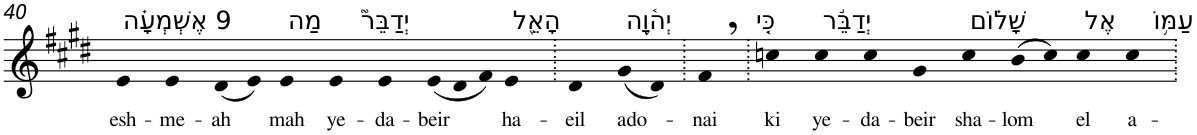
**kern	**text
*part1	*part1
*staff1	*staff1
*I"Piano	*
*I'Pno	*
!!LO:PB:g=z
*clefG2	*
*k[f#c#g#d#]	*
*E:	*
=40	=40
!LO:TX:a:t=9 אֶשְׁמְעָ֗ה	!
!	!LO:LY:b
4e	esh-
!	!LO:LY:b
4e	-me-
!	!LO:LY:b
(8d#	-ah
8e)	.
!LO:TX:a:t=מַה	!
!	!LO:LY:b
4e	mah
!LO:TX:a:t=יְדַבֵּר֮	!
!	!LO:LY:b
4e	ye-
!	!LO:LY:b
4e	-da-
*Xtuplet	*
!	!LO:LY:b
(12e	-beir
12d#	.
12f#)	.
!LO:TX:a:t=הָאֵ֪ל	!
!	!LO:LY:b
4e	ha-
=41.	=41.
!	!LO:LY:b
4d#	-eil
!LO:TX:a:t=יְה֫וָ֥ה	!
!	!LO:LY:b
(8g#	ado-
8d#)	.
=42.	=42.
!	!LO:LY:b
4f#,	-nai
=43.	=43.
!LO:TX:a:t=כִּ֤י	!
!	!LO:LY:b
4ccn	ki
!LO:TX:a:t=יְדַבֵּ֬ר	!
!	!LO:LY:b
4cc	ye-
!	!LO:LY:b
4cc	-da-
!	!LO:LY:b
4g#	-beir
!LO:TX:a:t=שָׁל֗וֹם	!
!	!LO:LY:b
4cc	sha-
!	!LO:LY:b
(8b	-lom
8cc)	.
!LO:TX:a:t=אֶל	!
!	!LO:LY:b
4cc	el
!LO:TX:a:t=עַמּ֥וֹ	!
!	!LO:LY:b
4cc	a-
=.	=.
*-	*-
